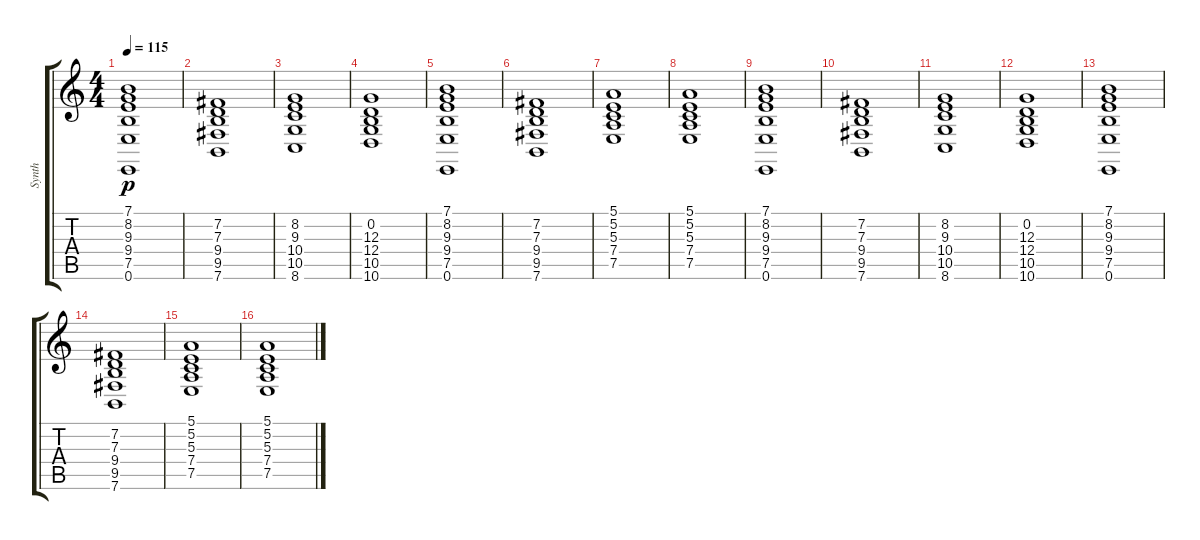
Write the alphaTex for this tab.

\track ("Synth" "Synth") {instrument stringensemble1}
\staff {score tabs}
\tuning (E4 B3 G3 D3 A2 E2) {hide}
\ts (4 4)
\tempo 115
\clef g2
\ks c
(7.1 8.2 9.3 9.4 7.5 0.6).1{dy p} |
(7.2 7.3 9.4 9.5 7.6).1 |
(8.2 9.3 10.4 10.5 8.6).1 |
(0.2 12.3 12.4 10.5 10.6).1 |
(7.1 8.2 9.3 9.4 7.5 0.6).1 |
(7.2 7.3 9.4 9.5 7.6).1 |
(5.1 5.2 5.3 7.4 7.5).1 |
(5.1 5.2 5.3 7.4 7.5).1 |
(7.1 8.2 9.3 9.4 7.5 0.6).1 |
(7.2 7.3 9.4 9.5 7.6).1 |
(8.2 9.3 10.4 10.5 8.6).1 |
(0.2 12.3 12.4 10.5 10.6).1 |
(7.1 8.2 9.3 9.4 7.5 0.6).1 |
(7.2 7.3 9.4 9.5 7.6).1 |
(5.1 5.2 5.3 7.4 7.5).1 |
(5.1 5.2 5.3 7.4 7.5).1
